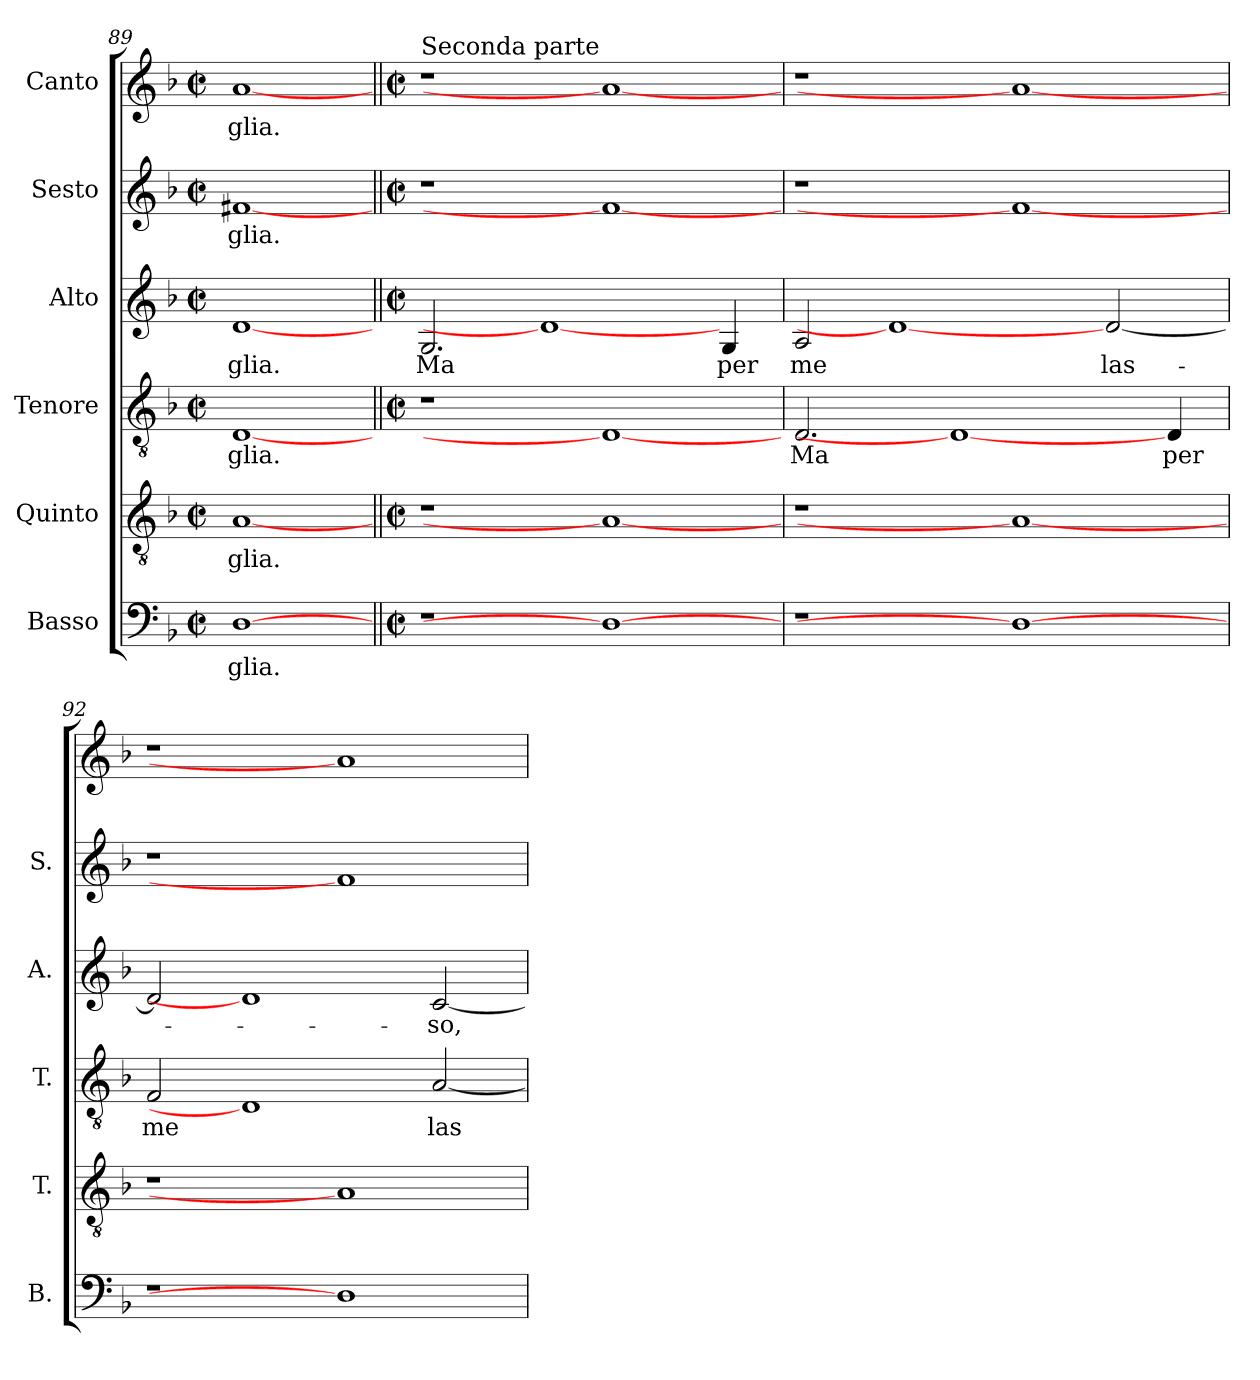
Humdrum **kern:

**kern	**text	**kern	**text	**kern	**text	**kern	**text	**kern	**text	**kern	**text
*part6	*part6	*part5	*part5	*part4	*part4	*part3	*part3	*part2	*part2	*part1	*part1
*staff6	*staff6	*staff5	*staff5	*staff4	*staff4	*staff3	*staff3	*staff2	*staff2	*staff1	*staff1
*I"Basso	*	*I"Quinto	*	*I"Tenore	*	*I"Alto	*	*I"Sesto	*	*I"Canto	*
*I'B.	*	*I'T.	*	*I'T.	*	*I'A.	*	*I'S.	*	*	*
*clefF4	*	*clefGv2	*	*clefGv2	*	*clefG2	*	*clefG2	*	*clefG2	*
*	*	*ITrd7c12	*	*ITrd7c12	*	*	*	*	*	*	*
*k[b-]	*	*k[b-]	*	*k[b-]	*	*k[b-]	*	*k[b-]	*	*k[b-]	*
*F:	*	*F:	*	*F:	*	*F:	*	*F:	*	*F:	*
*M2/2	*	*M2/2	*	*M2/2	*	*M2/2	*	*M2/2	*	*M2/2	*
*met(c|)	*	*met(c|)	*	*met(c|)	*	*met(c|)	*	*met(c|)	*	*met(c|)	*
=89	=89	=89	=89	=89	=89	=89	=89	=89	=89	=89	=89
!	!LO:LY:b:color=#000000	!	!	!	!	!	!	!	!	!	!
!	!	!	!LO:LY:b:color=#000000	!	!	!	!	!	!	!	!
!	!	!	!	!	!LO:LY:b:color=#000000	!	!	!	!	!	!
!	!	!	!	!	!	!	!LO:LY:b:color=#000000	!	!	!	!
!	!	!	!	!	!	!	!	!	!LO:LY:b:color=#000000	!	!
!	!	!	!	!	!	!	!	!	!	!	!LO:LY:b:color=#000000
[1Di	-glia.	[1AAi	-glia.	[1DDi	-glia.	[1di	-glia.	[1f#Xi	-glia.	[1ai	-glia.
!!LO:PB:g=z
=90||	=90||	=90||	=90||	=90||	=90||	=90||	=90||	=90||	=90||	=90||	=90||
*M2/2	*	*M2/2	*	*M2/2	*	*M2/2	*	*M2/2	*	*M2/2	*
*met(c|)	*	*met(c|)	*	*met(c|)	*	*met(c|)	*	*met(c|)	*	*met(c|)	*
!	!	!	!	!	!	!	!	!	!	!LO:TX:a:t=Seconda parte	!
!	!	!	!	!	!	!	!LO:LY:b:color=#000000	!	!	!	!
1r	.	1r	.	1r	.	2.Gi/	Ma	1r	.	1r	.
.	.	.	.	.	.	1di_	.	.	.	.	.
1Di_	.	1AAi_	.	1DDi_	.	.	.	1f#i_	.	1ai_	.
!	!	!	!	!	!	!	!LO:LY:b:color=#000000	!	!	!	!
.	.	.	.	.	.	4Gi/	per	.	.	.	.
=91	=91	=91	=91	=91	=91	=91	=91	=91	=91	=91	=91
!	!	!	!	!	!LO:LY:b:color=#000000	!	!	!	!	!	!
!	!	!	!	!	!	!	!LO:LY:b:color=#000000	!	!	!	!
1r	.	1r	.	2.DDi/	Ma	2Ai/	me	1r	.	1r	.
.	.	.	.	.	.	1di_	.	.	.	.	.
.	.	.	.	1DDi_	.	.	.	.	.	.	.
1Di_	.	1AAi_	.	.	.	.	.	1f#i_	.	1ai_	.
!	!	!	!	!	!	!	!LO:LY:b:color=#000000	!	!	!	!
.	.	.	.	.	.	[2di/	las-	.	.	.	.
!	!	!	!	!	!LO:LY:b:color=#000000	!	!	!	!	!	!
.	.	.	.	4DDi/	per	.	.	.	.	.	.
=92	=92	=92	=92	=92	=92	=92	=92	=92	=92	=92	=92
!	!	!	!	!	!LO:LY:b:color=#000000	!	!	!	!	!	!
1r	.	1r	.	2FFi/	me	2di/]	.	1r	.	1r	.
.	.	.	.	1DDi]	.	1di]	.	.	.	.	.
1Di]	.	1AAi]	.	.	.	.	.	1f#i]	.	1ai]	.
!	!	!	!	!	!LO:LY:b:color=#000000	!	!	!	!	!	!
!	!	!	!	!	!	!	!LO:LY:b:color=#000000	!	!	!	!
.	.	.	.	[2AAi/	las-	[2ci/	-so,	.	.	.	.
=	=	=	=	=	=	=	=	=	=	=	=
*-	*-	*-	*-	*-	*-	*-	*-	*-	*-	*-	*-
